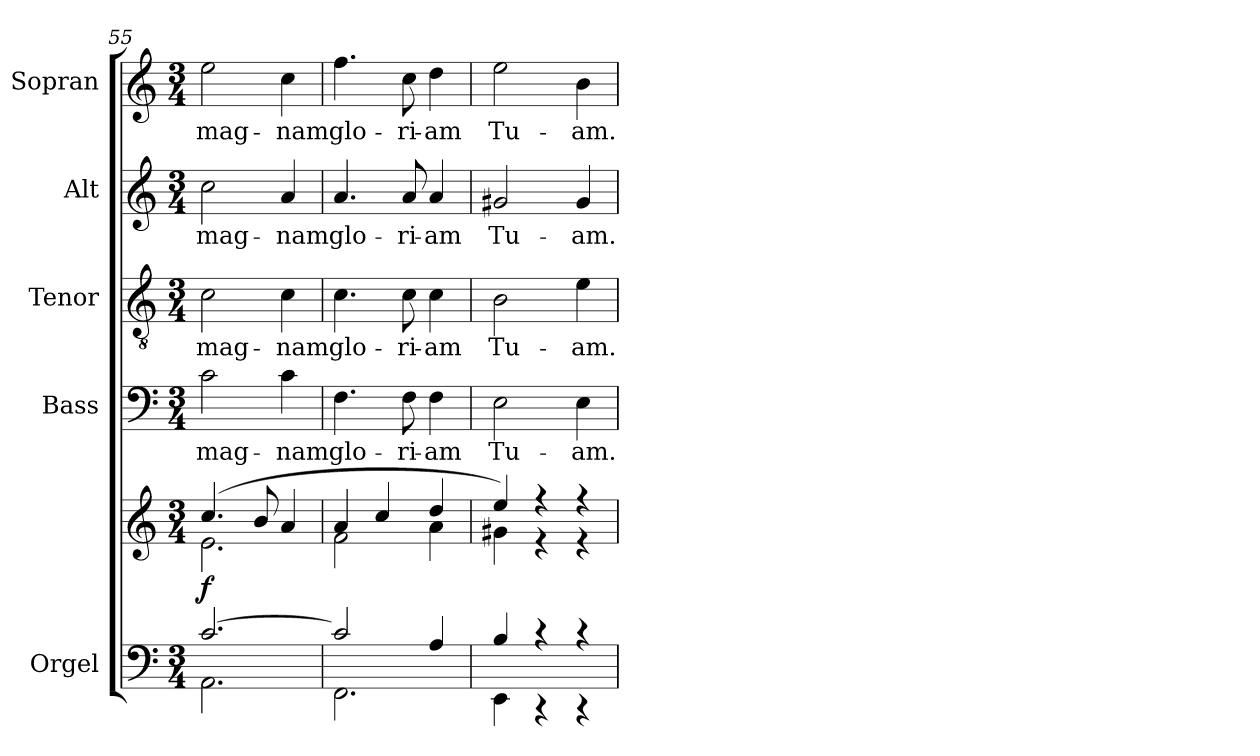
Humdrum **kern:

**kern	**kern	**dynam	**kern	**text	**kern	**text	**kern	**text	**kern	**text
*part5	*part5	*part5	*part4	*part4	*part3	*part3	*part2	*part2	*part1	*part1
*staff6	*staff5	*staff5/6	*staff4	*staff4	*staff3	*staff3	*staff2	*staff2	*staff1	*staff1
*I"Orgel	*	*	*I"Bass	*	*I"Tenor	*	*I"Alt	*	*I"Sopran	*
*I'Org.	*	*	*I'B.	*	*I'T.	*	*I'A.	*	*I'S.	*
!!LO:LB:g=z
*clefF4	*clefG2	*	*clefF4	*	*clefGv2	*	*clefG2	*	*clefG2	*
*k[]	*k[]	*	*k[]	*	*k[]	*	*k[]	*	*k[]	*
*C:	*C:	*	*C:	*	*C:	*	*C:	*	*C:	*
*M3/4	*M3/4	*	*M3/4	*	*M3/4	*	*M3/4	*	*M3/4	*
=55	=55	=55	=55	=55	=55	=55	=55	=55	=55	=55
*^	*^	*	*	*	*	*	*	*	*	*
!	!	!	!	!LO:DY:b	!	!LO:LY:b	!	!LO:LY:b	!	!LO:LY:b	!	!LO:LY:b
[>2.c/	2.AA\	(4.cc/	2.e\	f	2c\	mag-	2c\	mag-	2cc\	mag-	2ee\	mag-
.	.	8b/	.	.	.	.	.	.	.	.	.	.
!	!	!	!	!	!	!LO:LY:b	!	!LO:LY:b	!	!LO:LY:b	!	!LO:LY:b
.	.	4a/	.	.	4c\	-nam	4c\	-nam	4a/	-nam	4cc\	-nam
=56	=56	=56	=56	=56	=56	=56	=56	=56	=56	=56	=56	=56
!	!	!	!	!	!	!LO:LY:b	!	!LO:LY:b	!	!LO:LY:b	!	!LO:LY:b
2c/]	2.FF\	4a/	2f\	.	4.F\	glo-	4.c\	glo-	4.a/	glo-	4.ff\	glo-
.	.	4cc/	.	.	.	.	.	.	.	.	.	.
!	!	!	!	!	!	!LO:LY:b	!	!LO:LY:b	!	!LO:LY:b	!	!LO:LY:b
.	.	.	.	.	8F\	-ri-	8c\	-ri-	8a/	-ri-	8cc\	-ri-
!	!	!	!	!	!	!LO:LY:b	!	!LO:LY:b	!	!LO:LY:b	!	!LO:LY:b
4A/	.	4dd/	4a\	.	4F\	-am	4c\	-am	4a/	-am	4dd\	-am
=57	=57	=57	=57	=57	=57	=57	=57	=57	=57	=57	=57	=57
!	!	!	!	!	!	!LO:LY:b	!	!LO:LY:b	!	!LO:LY:b	!	!LO:LY:b
4B/	4EE\	4ee/)	4g#X\	.	2E\	Tu-	2B\	Tu-	2g#X/	Tu-	2ee\	Tu-
4r	4r	4r	4r	.	.	.	.	.	.	.	.	.
!	!	!	!	!	!	!LO:LY:b	!	!LO:LY:b	!	!LO:LY:b	!	!LO:LY:b
4r	4r	4r	4r	.	4E\	-am.	4e\	-am.	4g#/	-am.	4b\	-am.
*v	*v	*	*	*	*	*	*	*	*	*	*	*
*	*v	*v	*	*	*	*	*	*	*	*	*
=	=	=	=	=	=	=	=	=	=	=
*-	*-	*-	*-	*-	*-	*-	*-	*-	*-	*-
